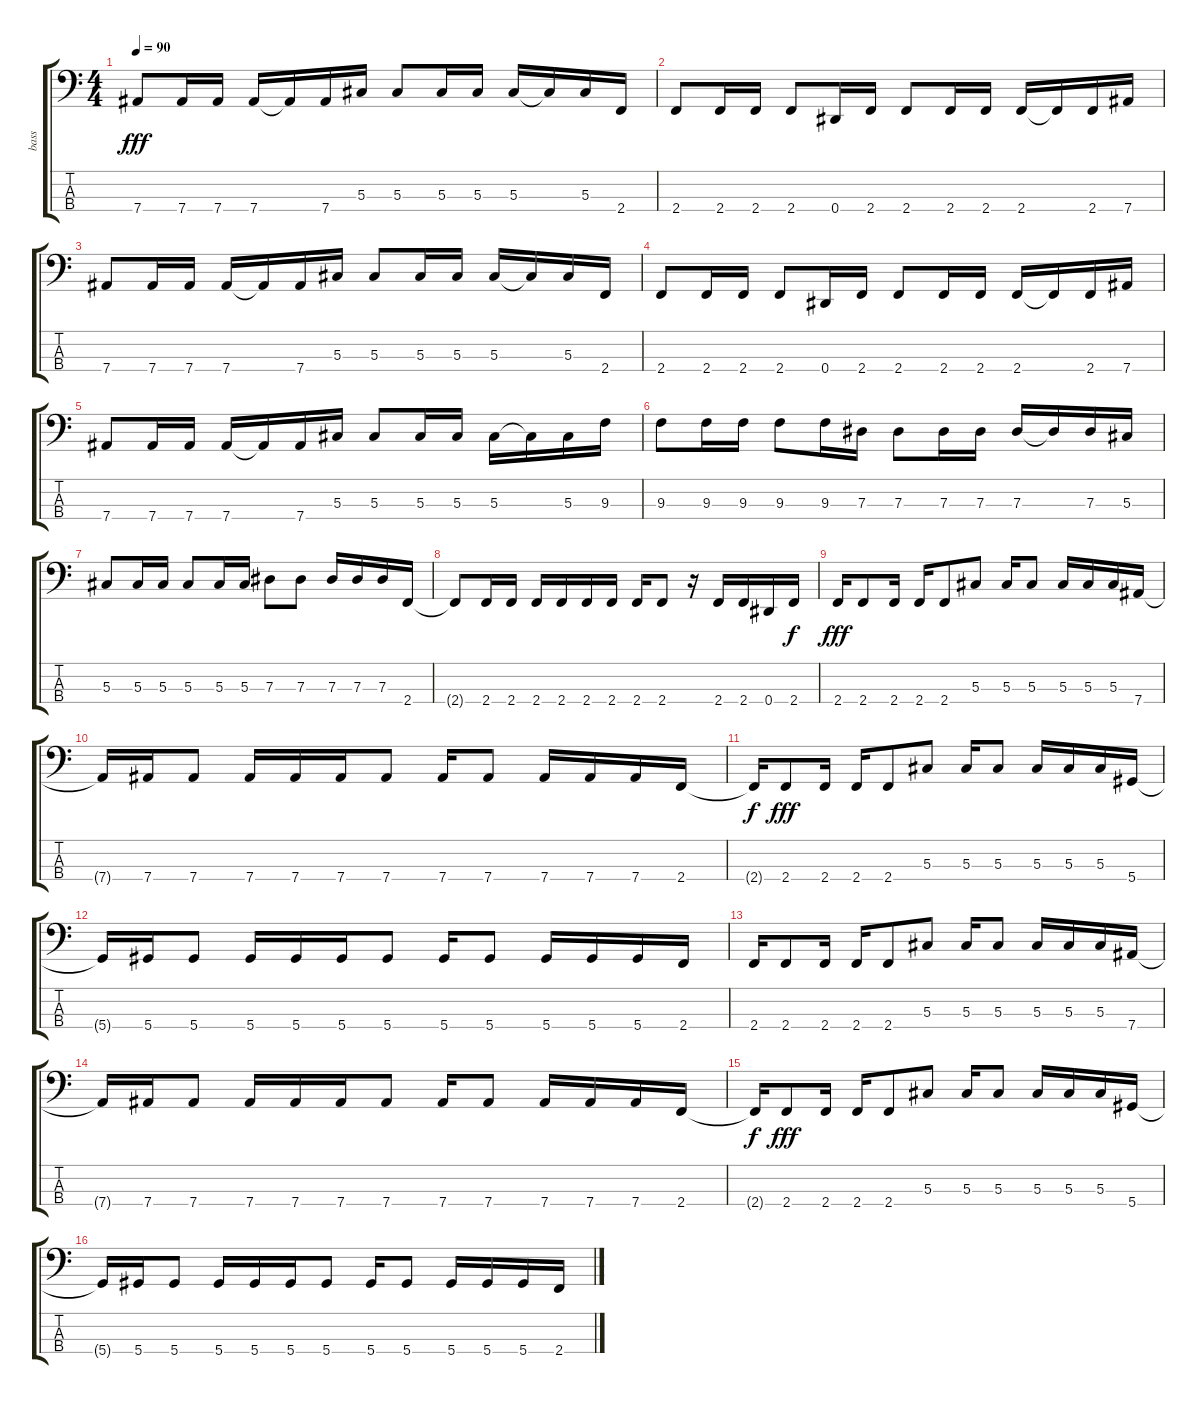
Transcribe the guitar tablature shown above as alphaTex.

\track ("bass" "bass") {instrument electricbasspick}
\staff {score tabs}
\tuning (Gb2 Db2 Ab1 Eb1) {hide}
\ts (4 4)
\tempo 90
\clef f4
\ks c
7.4.8{dy fff} 7.4.16 7.4.16 7.4.16 7.4{t}.16 7.4.16 5.3.16 5.3.8 5.3.16 5.3.16 5.3.16 5.3{t}.16 5.3.16 2.4.16 |
2.4.8 2.4.16 2.4.16 2.4.8 0.4.16 2.4.16 2.4.8 2.4.16 2.4.16 2.4.16 2.4{t}.16 2.4.16 7.4.16 |
7.4.8 7.4.16 7.4.16 7.4.16 7.4{t}.16 7.4.16 5.3.16 5.3.8 5.3.16 5.3.16 5.3.16 5.3{t}.16 5.3.16 2.4.16 |
2.4.8 2.4.16 2.4.16 2.4.8 0.4.16 2.4.16 2.4.8 2.4.16 2.4.16 2.4.16 2.4{t}.16 2.4.16 7.4.16 |
7.4.8 7.4.16 7.4.16 7.4.16 7.4{t}.16 7.4.16 5.3.16 5.3.8 5.3.16 5.3.16 5.3.16 5.3{t}.16 5.3.16 9.3.16 |
9.3.8 9.3.16 9.3.16 9.3.8 9.3.16 7.3.16 7.3.8 7.3.16 7.3.16 7.3.16 7.3{t}.16 7.3.16 5.3.16 |
5.3.8 5.3.16 5.3.16 5.3.8 5.3.16 5.3.16 7.3.8 7.3.8 7.3.16 7.3.16 7.3.16 2.4.16 |
2.4{t}.8 2.4.16 2.4.16 2.4.16 2.4.16 2.4.16 2.4.16 2.4.16 2.4.8 r.16 2.4.16 2.4.16 0.4.16 2.4.16{dy f} |
2.4.16{dy fff} 2.4.8 2.4.16 2.4.16 2.4.8 5.3.8 5.3.16 5.3.8 5.3.16 5.3.16 5.3.16 7.4.16 |
7.4{t}.16 7.4.16 7.4.8 7.4.16 7.4.16 7.4.16 7.4.8 7.4.16 7.4.8 7.4.16 7.4.16 7.4.16 2.4.16 |
2.4{t}.16{dy f} 2.4.8{dy fff} 2.4.16 2.4.16 2.4.8 5.3.8 5.3.16 5.3.8 5.3.16 5.3.16 5.3.16 5.4.16 |
5.4{t}.16 5.4.16 5.4.8 5.4.16 5.4.16 5.4.16 5.4.8 5.4.16 5.4.8 5.4.16 5.4.16 5.4.16 2.4.16 |
2.4.16 2.4.8 2.4.16 2.4.16 2.4.8 5.3.8 5.3.16 5.3.8 5.3.16 5.3.16 5.3.16 7.4.16 |
7.4{t}.16 7.4.16 7.4.8 7.4.16 7.4.16 7.4.16 7.4.8 7.4.16 7.4.8 7.4.16 7.4.16 7.4.16 2.4.16 |
2.4{t}.16{dy f} 2.4.8{dy fff} 2.4.16 2.4.16 2.4.8 5.3.8 5.3.16 5.3.8 5.3.16 5.3.16 5.3.16 5.4.16 |
5.4{t}.16 5.4.16 5.4.8 5.4.16 5.4.16 5.4.16 5.4.8 5.4.16 5.4.8 5.4.16 5.4.16 5.4.16 2.4.16
